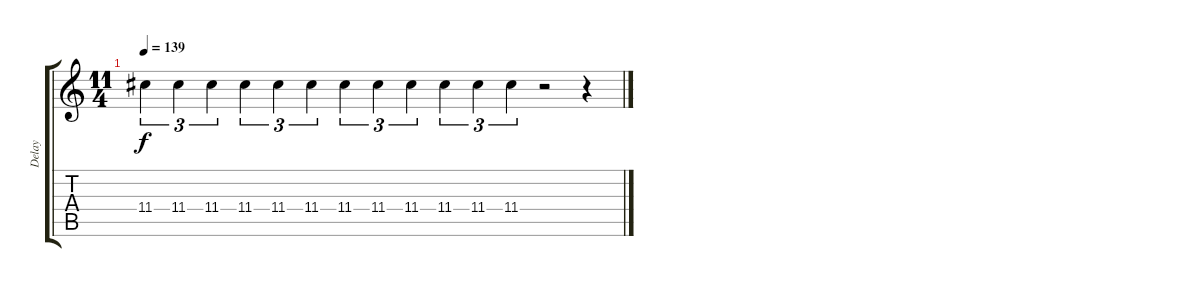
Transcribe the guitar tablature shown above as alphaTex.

\track ("Delay" "Delay") {instrument distortionguitar}
\staff {score tabs}
\tuning (E4 B3 G3 D3 A2 E2) {hide}
\ts (11 4)
\tempo 139
\clef g2
\ks c
11.4.4{tu (3 2) dy f volume 0} 11.4.4{tu (3 2)} 11.4.4{tu (3 2)} 11.4.4{tu (3 2)} 11.4.4{tu (3 2)} 11.4.4{tu (3 2)} 11.4.4{tu (3 2)} 11.4.4{tu (3 2)} 11.4.4{tu (3 2)} 11.4.4{tu (3 2)} 11.4.4{tu (3 2)} 11.4.4{tu (3 2)} r.2 r.4
